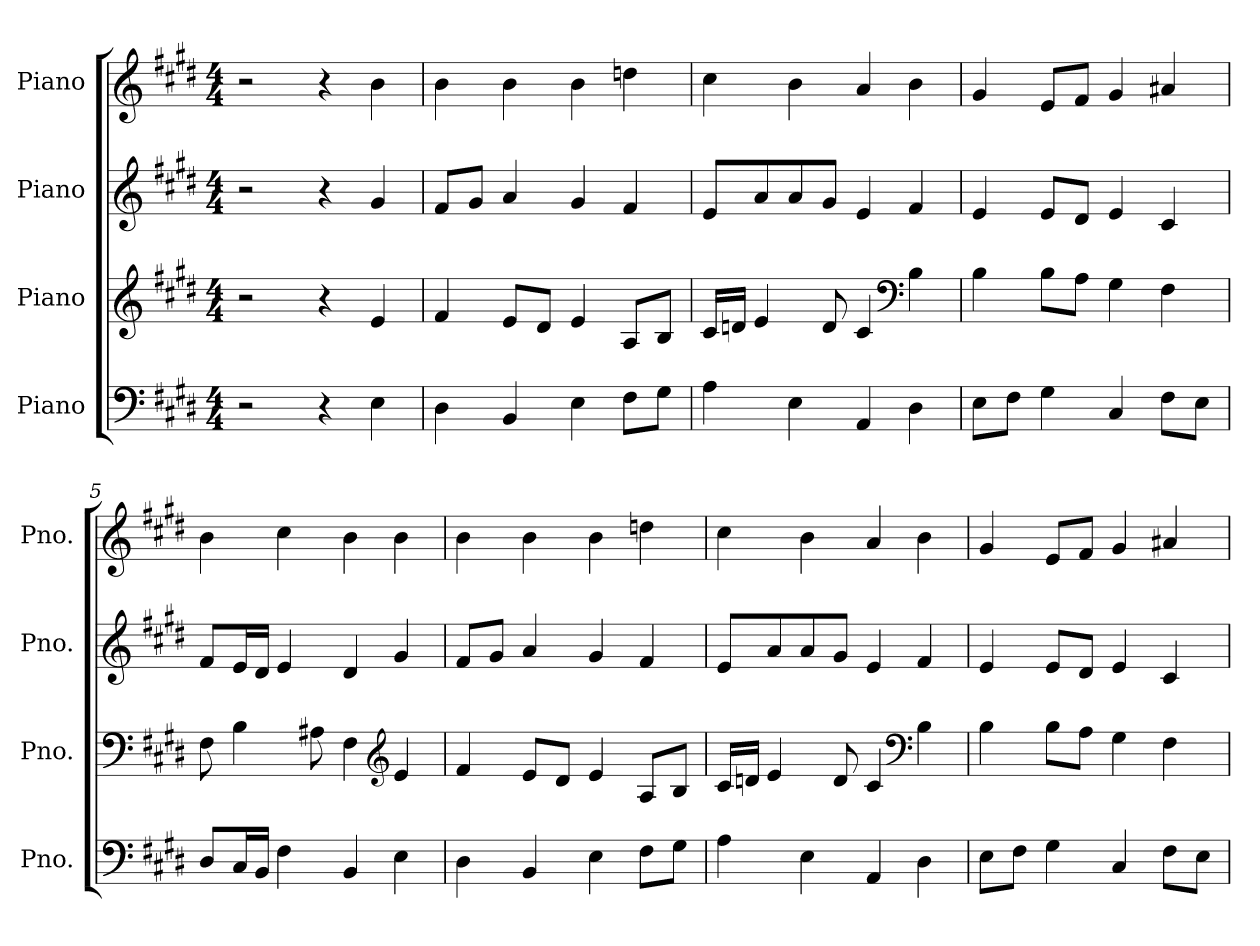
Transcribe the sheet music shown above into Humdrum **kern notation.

**kern	**kern	**kern	**kern
*part4	*part3	*part2	*part1
*staff4	*staff3	*staff2	*staff1
*I"Piano	*I"Piano	*I"Piano	*I"Piano
*I'Pno.	*I'Pno.	*I'Pno.	*I'Pno.
*clefF4	*clefG2	*clefG2	*clefG2
*k[f#c#g#d#]	*k[f#c#g#d#]	*k[f#c#g#d#]	*k[f#c#g#d#]
*M4/4	*M4/4	*M4/4	*M4/4
*MM96	*MM96	*MM96	*MM96
=1	=1	=1	=1
2r	2r	2r	2r
4r	4r	4r	4r
4E\	4e/	4g#/	4b\
=2	=2	=2	=2
4D#\	4f#/	8f#/L	4b\
.	.	8g#/J	.
4BB/	8e/L	4a/	4b\
.	8d#/J	.	.
4E\	4e/	4g#/	4b\
8F#\L	8A/L	4f#/	4ddn\
8G#\J	8B/J	.	.
=3	=3	=3	=3
4A\	16c#/LL	8e/L	4cc#\
.	16dn/JJ	.	.
.	4e/	8a/	.
4E\	.	8a/	4b\
.	8d/	8g#/J	.
4AA/	4c#/	4e/	4a/
*	*clefF4	*	*
4D#\	4B\	4f#/	4b\
=4	=4	=4	=4
8E\L	4B\	4e/	4g#/
8F#\J	.	.	.
4G#\	8B\L	8e/L	8e/L
.	8A\J	8d#/J	8f#/J
4C#/	4G#\	4e/	4g#/
8F#\L	4F#\	4c#/	4a#X/
8E\J	.	.	.
!!LO:LB:g=z
=5	=5	=5	=5
8D#/L	8F#\	8f#/L	4b\
16C#/L	4B\	16e/L	.
16BB/JJ	.	16d#/JJ	.
4F#\	.	4e/	4cc#\
.	8A#X\	.	.
4BB/	4F#\	4d#/	4b\
*	*clefG2	*	*
4E\	4e/	4g#/	4b\
=6	=6	=6	=6
4D#\	4f#/	8f#/L	4b\
.	.	8g#/J	.
4BB/	8e/L	4a/	4b\
.	8d#/J	.	.
4E\	4e/	4g#/	4b\
8F#\L	8A/L	4f#/	4ddn\
8G#\J	8B/J	.	.
=7	=7	=7	=7
4A\	16c#/LL	8e/L	4cc#\
.	16dn/JJ	.	.
.	4e/	8a/	.
4E\	.	8a/	4b\
.	8d/	8g#/J	.
4AA/	4c#/	4e/	4a/
*	*clefF4	*	*
4D#\	4B\	4f#/	4b\
=8	=8	=8	=8
8E\L	4B\	4e/	4g#/
8F#\J	.	.	.
4G#\	8B\L	8e/L	8e/L
.	8A\J	8d#/J	8f#/J
4C#/	4G#\	4e/	4g#/
8F#\L	4F#\	4c#/	4a#X/
8E\J	.	.	.
=	=	=	=
*-	*-	*-	*-
